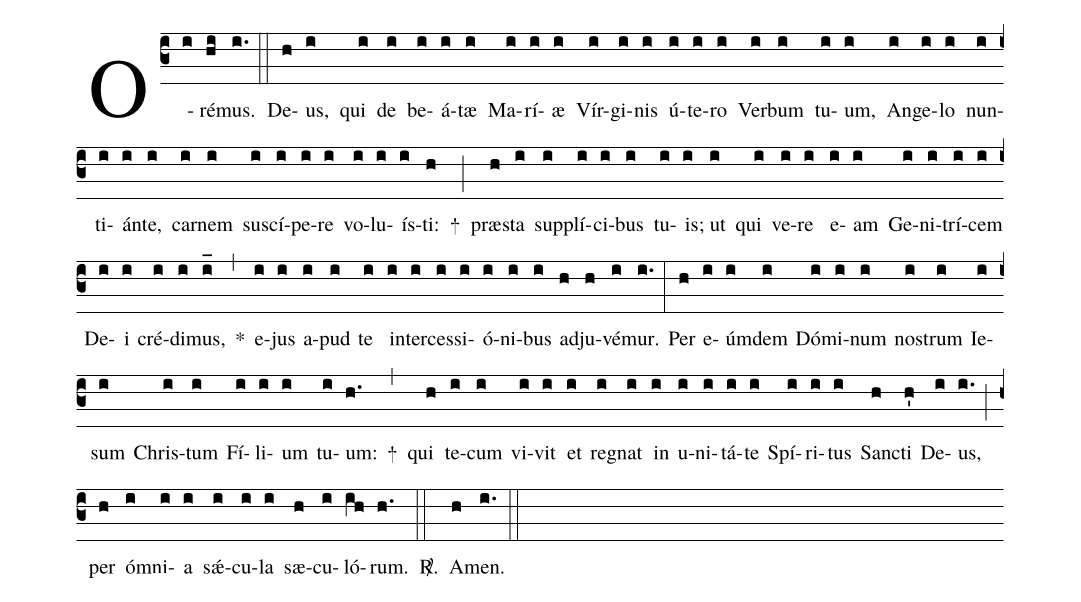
%%
(c3)
O(i)ré(hi)mus.(i.) (::)

De(h)us,(i) qui(i) de(i) be(i)á(i)tæ(i) Ma(i)rí(i)æ(i) Vír(i)gi(i)nis(i) ú(i)te(i)ro(i) Ver(i)bum(i) tu(i)um,(i) An(i)ge(i)lo(i) nun(i)ti(i)án(i)te,(i) car(i)nem(i) su(i)scí(i)pe(i)re(i) vo(i)lu(i)ís(i)ti:(h) +(;)
præ(h)sta(i) sup(i)plí(i)ci(i)bus(i) tu(i)is(i); ut(i) qui(i) ve(i)re(i) e(i)am(i) Ge(i)ni(i)trí(i)cem(i) De(i)i(i) cré(i)di(i)mus,(i_) *(,)
e(i)jus(i) a(i)pud(i) te(i) in(i)ter(i)ces(i)si(i)ó(i)ni(i)bus(i) ad(h)ju(h)vé(i)mur.(i.) (:)

Per(h) e(i)úm(i)dem(i) Dó(i)mi(i)num(i) nos(i)trum(i) Ie(i)sum(i) Chris(i)tum(i) Fí(i)li(i)um(i) tu(i)um:(h.) +(,)
qui(h) te(i)cum(i) vi(i)vit(i) et(i) reg(i)nat(i) in(i) u(i)ni(i)tá(i)te(i) Spí(i)ri(i)tus(i) San(h)cti(h') De(i)us,(i.) (;)
per(h) óm(i)ni(i)a(i) sǽ(i)cu(i)la(i) sæ(h)cu(i)ló(ih)rum.(h.) <sp>R/</sp>.(::)
A(h)men.(i.) (::)
